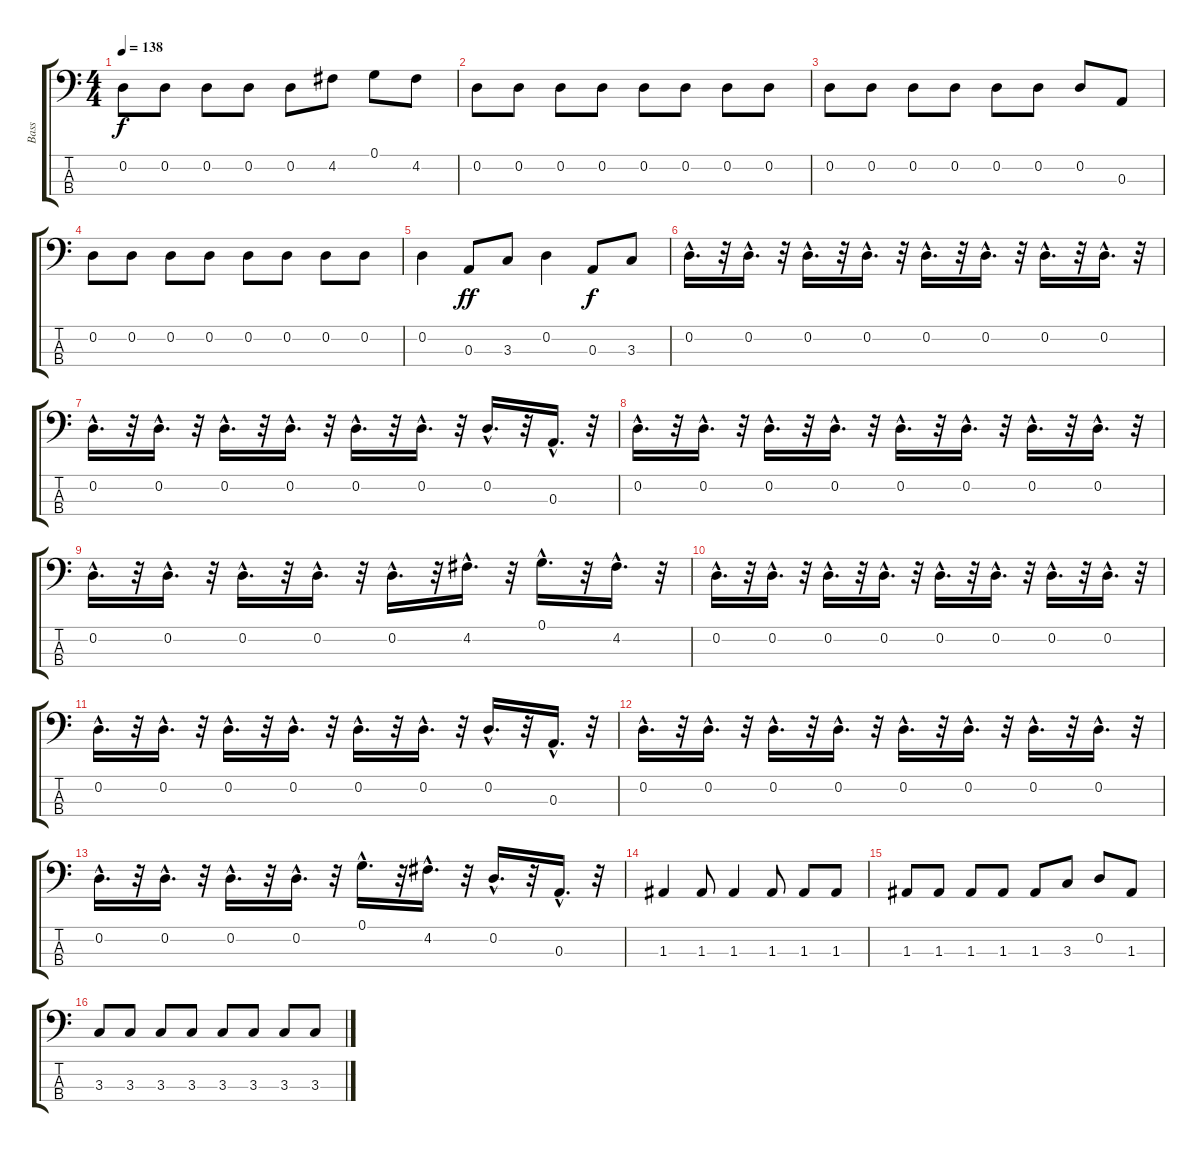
\track ("Bass" "Bass") {instrument electricbassfinger}
\staff {score tabs}
\tuning (G2 D2 A1 E1) {hide}
\ts (4 4)
\tempo 138
\clef f4
\ks c
0.2.8{dy f} 0.2.8 0.2.8 0.2.8 0.2.8 4.2.8 0.1.8 4.2.8 |
0.2.8 0.2.8 0.2.8 0.2.8 0.2.8 0.2.8 0.2.8 0.2.8 |
0.2.8 0.2.8 0.2.8 0.2.8 0.2.8 0.2.8 0.2.8 0.3.8 |
0.2.8 0.2.8 0.2.8 0.2.8 0.2.8 0.2.8 0.2.8 0.2.8 |
0.2.4 0.3.8{dy ff} 3.3.8 0.2.4 0.3.8{dy f} 3.3.8 |
0.2{hac}.16{d} r.32 0.2{hac}.16{d} r.32 0.2{hac}.16{d} r.32 0.2{hac}.16{d} r.32 0.2{hac}.16{d} r.32 0.2{hac}.16{d} r.32 0.2{hac}.16{d} r.32 0.2{hac}.16{d} r.32 |
0.2{hac}.16{d} r.32 0.2{hac}.16{d} r.32 0.2{hac}.16{d} r.32 0.2{hac}.16{d} r.32 0.2{hac}.16{d} r.32 0.2{hac}.16{d} r.32 0.2{hac}.16{d} r.32 0.3{hac}.16{d} r.32 |
0.2{hac}.16{d} r.32 0.2{hac}.16{d} r.32 0.2{hac}.16{d} r.32 0.2{hac}.16{d} r.32 0.2{hac}.16{d} r.32 0.2{hac}.16{d} r.32 0.2{hac}.16{d} r.32 0.2{hac}.16{d} r.32 |
0.2{hac}.16{d} r.32 0.2{hac}.16{d} r.32 0.2{hac}.16{d} r.32 0.2{hac}.16{d} r.32 0.2{hac}.16{d} r.32 4.2{hac}.16{d} r.32 0.1{hac}.16{d} r.32 4.2{hac}.16{d} r.32 |
0.2{hac}.16{d} r.32 0.2{hac}.16{d} r.32 0.2{hac}.16{d} r.32 0.2{hac}.16{d} r.32 0.2{hac}.16{d} r.32 0.2{hac}.16{d} r.32 0.2{hac}.16{d} r.32 0.2{hac}.16{d} r.32 |
0.2{hac}.16{d} r.32 0.2{hac}.16{d} r.32 0.2{hac}.16{d} r.32 0.2{hac}.16{d} r.32 0.2{hac}.16{d} r.32 0.2{hac}.16{d} r.32 0.2{hac}.16{d} r.32 0.3{hac}.16{d} r.32 |
0.2{hac}.16{d} r.32 0.2{hac}.16{d} r.32 0.2{hac}.16{d} r.32 0.2{hac}.16{d} r.32 0.2{hac}.16{d} r.32 0.2{hac}.16{d} r.32 0.2{hac}.16{d} r.32 0.2{hac}.16{d} r.32 |
0.2{hac}.16{d} r.32 0.2{hac}.16{d} r.32 0.2{hac}.16{d} r.32 0.2{hac}.16{d} r.32 0.1{hac}.16{d} r.32 4.2{hac}.16{d} r.32 0.2{hac}.16{d} r.32 0.3{hac}.16{d} r.32 |
1.3.4 1.3.8 1.3.4 1.3.8 1.3.8 1.3.8 |
1.3.8 1.3.8 1.3.8 1.3.8 1.3.8 3.3.8 0.2.8 1.3.8 |
3.3.8 3.3.8 3.3.8 3.3.8 3.3.8 3.3.8 3.3.8 3.3.8
